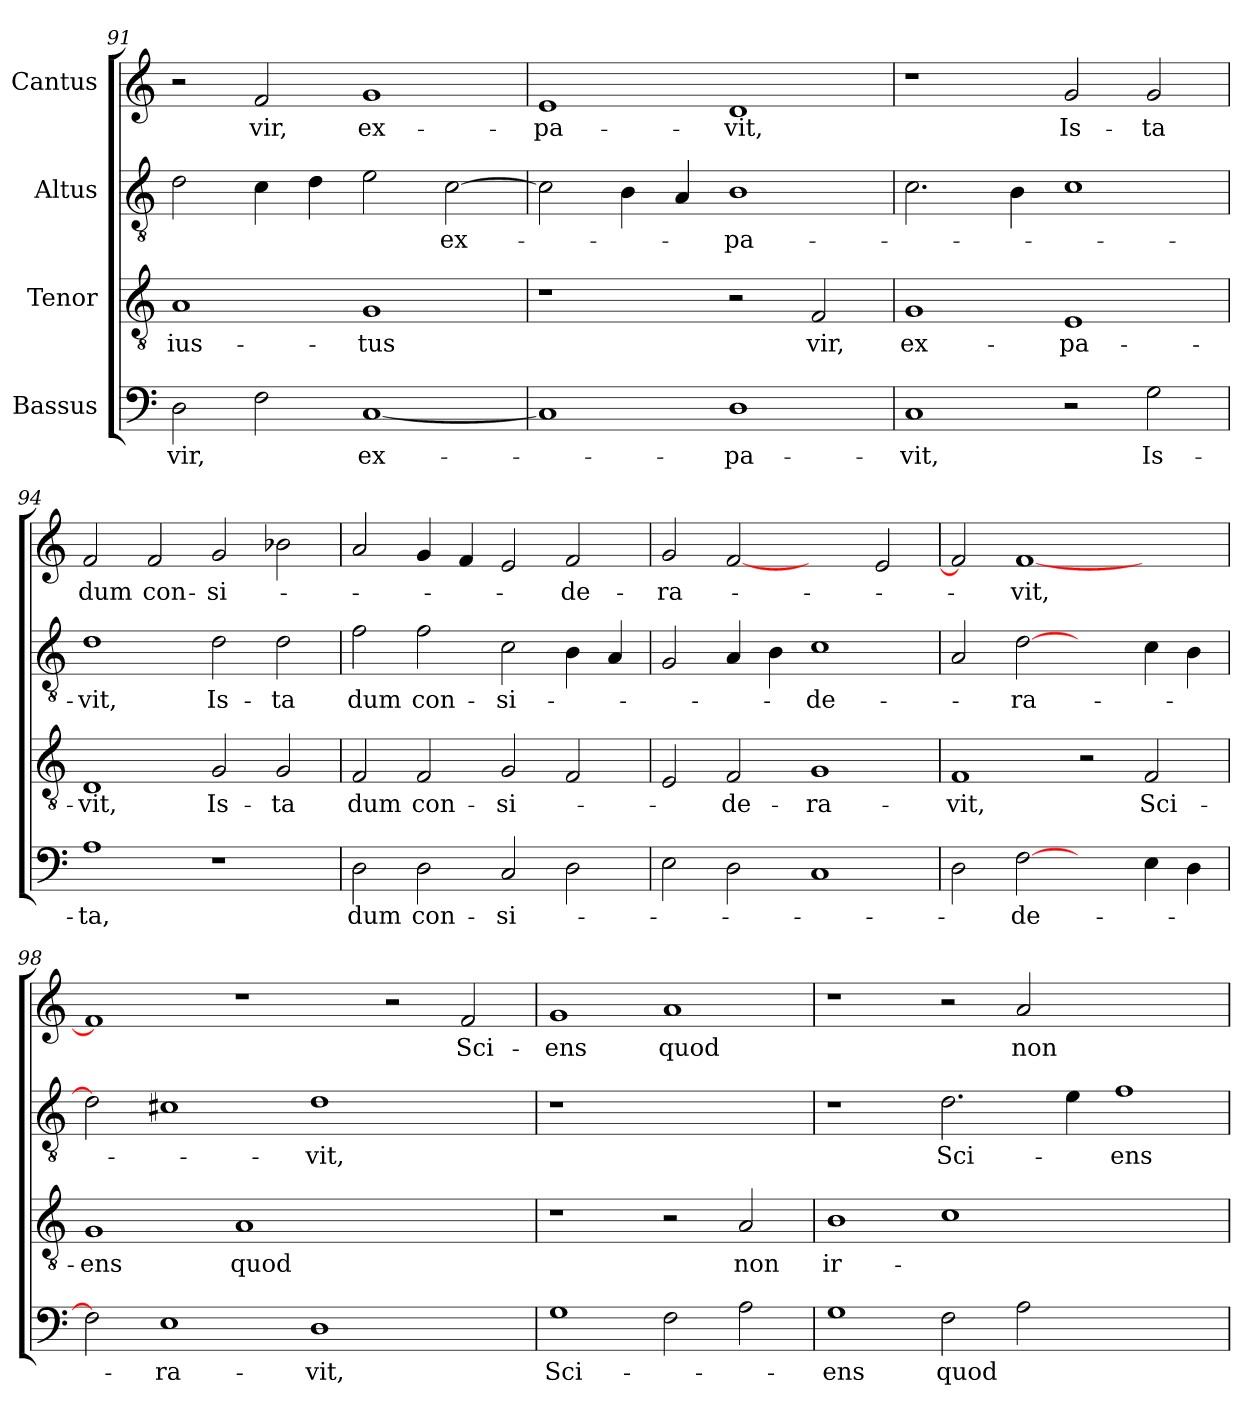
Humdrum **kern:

**kern	**text	**kern	**text	**kern	**text	**kern	**text
*part4	*part4	*part3	*part3	*part2	*part2	*part1	*part1
*staff4	*staff4	*staff3	*staff3	*staff2	*staff2	*staff1	*staff1
*I"Bassus	*	*I"Tenor	*	*I"Altus	*	*I"Cantus	*
!!LO:LB:g=z
*clefF4	*	*clefGv2	*	*clefGv2	*	*clefG2	*
*k[]	*	*k[]	*	*k[]	*	*k[]	*
*C:	*	*C:	*	*C:	*	*C:	*
=91	=91	=91	=91	=91	=91	=91	=91
2D\	vir,	1A/	ius-	2d\	.	2r	.
2F\	.	.	.	4c\	.	2f/	vir,
.	.	.	.	4d\	.	.	.
[1C/	ex-	1G/	-tus	2e\	.	1g/	ex-
.	.	.	.	[2c\	ex-	.	.
=92	=92	=92	=92	=92	=92	=92	=92
1C/]	.	1r	.	2c\]	.	1e/	-pa-
.	.	.	.	4B\	.	.	.
.	.	.	.	4A/	.	.	.
1D\	-pa-	2r	.	1B\	-pa-	1d/	-vit,
.	.	2F/	vir,	.	.	.	.
=93	=93	=93	=93	=93	=93	=93	=93
1C/	-vit,	1G/	ex-	2.c\	.	1r	.
.	.	.	.	4B\	.	.	.
2r	.	1E/	-pa-	1c\	.	2g/	Is-
2G\	Is-	.	.	.	.	2g/	-ta
=94	=94	=94	=94	=94	=94	=94	=94
1A\	-ta,	1D/	-vit,	1d\	-vit,	2f/	dum
.	.	.	.	.	.	2f/	con-
1r	.	2G/	Is-	2d\	Is-	2g/	-si-
.	.	2G/	-ta	2d\	-ta	2b-X\	.
=95	=95	=95	=95	=95	=95	=95	=95
2D\	dum	2F/	dum	2f\	dum	2a/	.
2D\	con-	2F/	con-	2f\	con-	4g/	.
.	.	.	.	.	.	4f/	.
2C/	-si-	2G/	-si-	2c\	-si-	2e/	.
2D\	.	2F/	.	4B\	.	2f/	-de-
.	.	.	.	4A/	.	.	.
!!LO:LB:g=z
=96	=96	=96	=96	=96	=96	=96	=96
2E\	.	2E/	.	2G/	.	2g/	-ra-
2D\	.	2F/	-de-	4A/	.	[2f/	.
.	.	.	.	4B\	.	.	.
1C/	.	1G/	-ra-	1c\	-de-	2ryy	.
.	.	.	.	.	.	2e/	.
=97	=97	=97	=97	=97	=97	=97	=97
2D\	.	1F/	-vit,	2A/	.	2f/]	.
[2F\	-de-	.	.	[2d\	-ra-	[1f/	-vit,
2ryy	.	2r	.	2ryy	.	.	.
4E\	.	2F/	Sci-	4c\	.	2ryy	.
4D\	.	.	.	4B\	.	.	.
=98	=98	=98	=98	=98	=98	=98	=98
2F\]	.	1G/	-ens	2d\]	.	1f/]	.
1E\	-ra-	.	.	1c#X\	.	.	.
.	.	1A/	quod	.	.	1r	.
1D\	-vit,	.	.	1d\	-vit,	.	.
.	.	1ryy	.	.	.	2r	.
2ryy	.	.	.	2ryy	.	2f/	Sci-
=99	=99	=99	=99	=99	=99	=99	=99
1G\	Sci-	1r	.	1r	.	1g/	-ens
2F\	.	2r	.	1ryy	.	1a/	quod
2A\	.	2A/	non	.	.	.	.
=100	=100	=100	=100	=100	=100	=100	=100
1G\	-ens	1B\	ir-	1r	.	1r	.
2F\	quod	1c\	.	2.d\	Sci-	2r	.
2A\	.	.	.	.	.	2a/	non
.	.	.	.	4e\	.	.	.
1ryy	.	1ryy	.	1f\	-ens	1ryy	.
=	=	=	=	=	=	=	=
*-	*-	*-	*-	*-	*-	*-	*-
